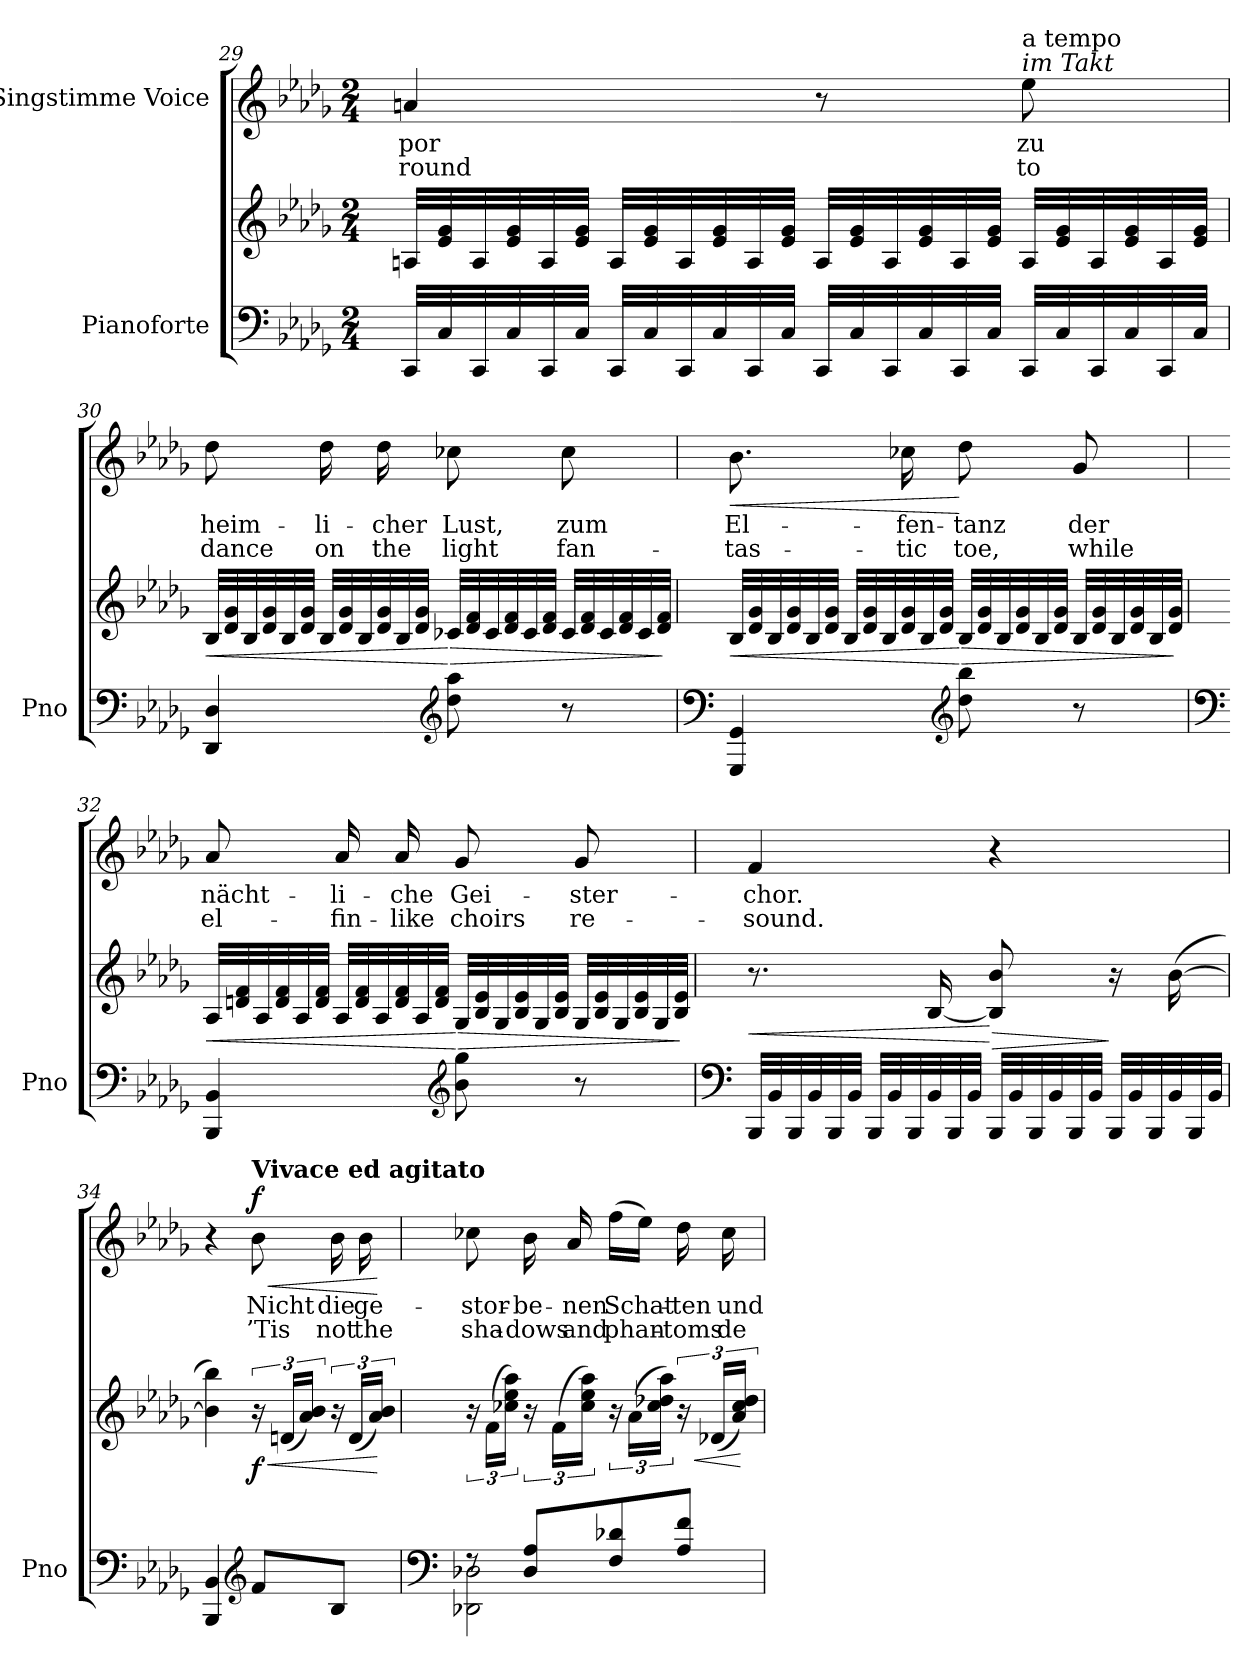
**kern	**kern	**dynam	**kern	**text	**text	**dynam
*part2	*part2	*part2	*part1	*part1	*part1	*part1
*staff3	*staff2	*staff2/3	*staff1	*staff1	*staff1	*staff1
*I"Pianoforte	*	*	*I"Singstimme Voice	*	*	*
*I'Pno	*	*	*	*	*	*
*clefF4	*clefG2	*	*clefG2	*	*	*
*k[b-e-a-d-g-]	*k[b-e-a-d-g-]	*	*k[b-e-a-d-g-]	*	*	*
*M2/4	*M2/4	*	*M2/4	*	*	*
*Xtuplet	*Xtuplet	*	*	*	*	*
=29	=29	=29	=29	=29	=29	=29
!	!	!	!	!LO:LY:b	!LO:LY:b	!
48CC/LLL	48An/LLL	.	4an/	-por	-round	.
48C/	48e-/ 48g-/	.	.	.	.	.
48CC/	48A/	.	.	.	.	.
48C/	48e-/ 48g-/	.	.	.	.	.
48CC/	48A/	.	.	.	.	.
48C/JJJ	48e-/ 48g-/JJJ	.	.	.	.	.
48CC/LLL	48A/LLL	.	.	.	.	.
48C/	48e-/ 48g-/	.	.	.	.	.
48CC/	48A/	.	.	.	.	.
48C/	48e-/ 48g-/	.	.	.	.	.
48CC/	48A/	.	.	.	.	.
48C/JJJ	48e-/ 48g-/JJJ	.	.	.	.	.
48CC/LLL	48A/LLL	.	8r	.	.	.
48C/	48e-/ 48g-/	.	.	.	.	.
48CC/	48A/	.	.	.	.	.
48C/	48e-/ 48g-/	.	.	.	.	.
48CC/	48A/	.	.	.	.	.
48C/JJJ	48e-/ 48g-/JJJ	.	.	.	.	.
*	*	*	*MM63	*	*	*
!	!	!	!LO:TX:a:i:t=im Takt	!	!	!
!	!	!	!LO:TX:a:t=a tempo	!	!	!
!	!	!	!	!LO:LY:b	!LO:LY:b	!
48CC/LLL	48A/LLL	.	8ee-\	zu	to	.
48C/	48e-/ 48g-/	.	.	.	.	.
48CC/	48A/	.	.	.	.	.
48C/	48e-/ 48g-/	.	.	.	.	.
48CC/	48A/	.	.	.	.	.
48C/JJJ	48e-/ 48g-/JJJ	.	.	.	.	.
!!LO:LB:g=z
=30	=30	=30	=30	=30	=30	=30
!	!	!LO:HP:b	!	!LO:LY:b	!LO:LY:b	!
4DD-/ 4D-/	48B-/LLL	<	8dd-\	heim-	dance	.
.	48d-/ 48g-/	.	.	.	.	.
.	48B-/	.	.	.	.	.
.	48d-/ 48g-/	.	.	.	.	.
.	48B-/	.	.	.	.	.
.	48d-/ 48g-/JJJ	.	.	.	.	.
!	!	!	!	!LO:LY:b	!LO:LY:b	!
.	48B-/LLL	.	16dd-\	-li-	on	.
.	48d-/ 48g-/	.	.	.	.	.
.	48B-/	.	.	.	.	.
!	!	!	!	!LO:LY:b	!LO:LY:b	!
.	48d-/ 48g-/	.	16dd-\	-cher	the	.
.	48B-/	.	.	.	.	.
.	48d-/ 48g-/JJJ	.	.	.	.	.
*clefG2	*	*	*	*	*	*
!	!	!LO:HP:n=1:b	!	!LO:LY:b	!LO:LY:b	!
8dd-\ 8aa-\	48c-X/LLL	[ >	8cc-X\	Lust,	light	.
.	48d-/ 48f/	.	.	.	.	.
.	48c-/	.	.	.	.	.
.	48d-/ 48f/	.	.	.	.	.
.	48c-/	.	.	.	.	.
.	48d-/ 48f/JJJ	.	.	.	.	.
!	!	!	!	!LO:LY:b	!LO:LY:b	!
8r	48c-/LLL	.	8cc-\	zum	fan-	.
.	48d-/ 48f/	.	.	.	.	.
.	48c-/	.	.	.	.	.
.	48d-/ 48f/	.	.	.	.	.
.	48c-/	.	.	.	.	.
.	48d-/ 48f/JJJ	.	.	.	.	.
.	.	]	.	.	.	.
=31	=31	=31	=31	=31	=31	=31
*clefF4	*	*	*	*	*	*
!	!	!LO:HP:b	!	!LO:LY:b	!LO:LY:b	!LO:HP:b
4GGG-/ 4GG-/	48B-/LLL	<	8.b-\	El-	-tas-	<
.	48d-/ 48g-/	.	.	.	.	.
.	48B-/	.	.	.	.	.
.	48d-/ 48g-/	.	.	.	.	.
.	48B-/	.	.	.	.	.
.	48d-/ 48g-/JJJ	.	.	.	.	.
.	48B-/LLL	.	.	.	.	.
.	48d-/ 48g-/	.	.	.	.	.
.	48B-/	.	.	.	.	.
!	!	!	!	!LO:LY:b	!LO:LY:b	!
.	48d-/ 48g-/	.	16cc-X\	-fen-	-tic	.
.	48B-/	.	.	.	.	.
.	48d-/ 48g-/JJJ	.	.	.	.	.
*clefG2	*	*	*	*	*	*
!	!	!LO:HP:n=1:b	!	!LO:LY:b	!LO:LY:b	!
8dd-\ 8bb-\	48B-/LLL	[ >	8dd-\	-tanz	toe,	[
.	48d-/ 48g-/	.	.	.	.	.
.	48B-/	.	.	.	.	.
.	48d-/ 48g-/	.	.	.	.	.
.	48B-/	.	.	.	.	.
.	48d-/ 48g-/JJJ	.	.	.	.	.
!	!	!	!	!LO:LY:b	!LO:LY:b	!
8r	48B-/LLL	.	8g-/	der	while	.
.	48d-/ 48g-/	.	.	.	.	.
.	48B-/	.	.	.	.	.
.	48d-/ 48g-/	.	.	.	.	.
.	48B-/	.	.	.	.	.
.	48d-/ 48g-/JJJ	.	.	.	.	.
.	.	]	.	.	.	.
!!LO:LB:g=z
=32	=32	=32	=32	=32	=32	=32
*clefF4	*	*	*	*	*	*
!	!	!LO:HP:b	!	!LO:LY:b	!LO:LY:b	!
4BBB-/ 4BB-/	48A-/LLL	<	8a-/	nächt-	el-	.
.	48dn/ 48f/	.	.	.	.	.
.	48A-/	.	.	.	.	.
.	48d/ 48f/	.	.	.	.	.
.	48A-/	.	.	.	.	.
.	48d/ 48f/JJJ	.	.	.	.	.
!	!	!	!	!LO:LY:b	!LO:LY:b	!
.	48A-/LLL	.	16a-/	-li-	-fin-	.
.	48d/ 48f/	.	.	.	.	.
.	48A-/	.	.	.	.	.
!	!	!	!	!LO:LY:b	!LO:LY:b	!
.	48d/ 48f/	.	16a-/	-che	-like	.
.	48A-/	.	.	.	.	.
.	48d/ 48f/JJJ	.	.	.	.	.
*clefG2	*	*	*	*	*	*
!	!	!LO:HP:n=1:b	!	!LO:LY:b	!LO:LY:b	!
8b-\ 8gg-\	48G-/LLL	[ >	8g-/	Gei-	choirs	.
.	48B-/ 48e-/	.	.	.	.	.
.	48G-/	.	.	.	.	.
.	48B-/ 48e-/	.	.	.	.	.
.	48G-/	.	.	.	.	.
.	48B-/ 48e-/JJJ	.	.	.	.	.
!	!	!	!	!LO:LY:b	!LO:LY:b	!
8r	48G-/LLL	.	8g-/	-ster-	re-	.
.	48B-/ 48e-/	.	.	.	.	.
.	48G-/	.	.	.	.	.
.	48B-/ 48e-/	.	.	.	.	.
.	48G-/	.	.	.	.	.
.	48B-/ 48e-/JJJ	.	.	.	.	.
.	.	]	.	.	.	.
=33	=33	=33	=33	=33	=33	=33
*clefF4	*	*	*	*	*	*
!	!	!LO:HP:b	!	!LO:LY:b	!LO:LY:b	!
48BBB-/LLL	8.r	<	4f/	-chor.	-sound.	.
48BB-/	.	.	.	.	.	.
48BBB-/	.	.	.	.	.	.
48BB-/	.	.	.	.	.	.
48BBB-/	.	.	.	.	.	.
48BB-/JJJ	.	.	.	.	.	.
48BBB-/LLL	.	.	.	.	.	.
48BB-/	.	.	.	.	.	.
48BBB-/	.	.	.	.	.	.
48BB-/	[16B-/	.	.	.	.	.
48BBB-/	.	.	.	.	.	.
48BB-/JJJ	.	.	.	.	.	.
!	!	!LO:HP:n=1:b	!	!	!	!
48BBB-/LLL	8B-/] 8b-/	[ >	4r	.	.	.
48BB-/	.	.	.	.	.	.
48BBB-/	.	.	.	.	.	.
48BB-/	.	.	.	.	.	.
48BBB-/	.	.	.	.	.	.
48BB-/JJJ	.	.	.	.	.	.
48BBB-/LLL	16r	]	.	.	.	.
48BB-/	.	.	.	.	.	.
48BBB-/	.	.	.	.	.	.
48BB-/	(>[16b-\	.	.	.	.	.
48BBB-/	.	.	.	.	.	.
48BB-/JJJ	.	.	.	.	.	.
!!LO:LB:g=z
=34	=34	=34	=34	=34	=34	=34
4BBB-/ 4BB-/	4b-\] 4bb-\)	.	4r	.	.	.
*clefG2	*	*	*	*	*	*
*	*tuplet	*	*	*	*	*
!	!	!	!LO:TX:a:B:t=Vivace ed agitato	!	!	!
!	!	!LO:DY:b	!	!LO:LY:b	!LO:LY:b	!LO:HP:b
!	!	!	!	!	!	!LO:DY:n=1:a
8f/L	24r	f	8b-\	Nicht	’Tis	< f
!	!	!LO:HP:b	!	!	!	!
.	(<24dn/LL	<	.	.	.	.
.	24a-/ 24b-/JJ)	.	.	.	.	.
!	!	!	!	!LO:LY:b	!LO:LY:b	!
8B-/J	24r	.	16b-\	die	not	.
.	(<24d/LL	.	.	.	.	.
!	!	!	!	!LO:LY:b	!LO:LY:b	!
.	.	.	16b-\	ge-	the	.
.	24a-/ 24b-/JJ)	.	.	.	.	.
.	.	[	.	.	.	[
=35	=35	=35	=35	=35	=35	=35
*clefF4	*	*	*	*	*	*
*^	*	*	*	*	*	*
!	!	!	!	!	!LO:LY:b	!LO:LY:b	!
8rF	2DD-X\ 2D-X\	24r	.	8cc-X\	-stor-	sha-	.
.	.	(>24f\LL	.	.	.	.	.
.	.	24cc-X\ 24ee-\ 24aa-\JJ)	.	.	.	.	.
!	!	!	!	!	!LO:LY:b	!LO:LY:b	!
8D-/ 8A-/L	.	24r	.	16b-\	-be-	-dows	.
.	.	(>24f\LL	.	.	.	.	.
!	!	!	!	!	!LO:LY:b	!LO:LY:b	!
.	.	.	.	16a-/	-nen	and	.
.	.	24cc-\ 24ee-\ 24aa-\JJ)	.	.	.	.	.
!	!	!	!	!	!LO:LY:b	!LO:LY:b	!
8F/ 8d-X/	.	24r	.	(>16ff\LL	Schat-	phan-	.
.	.	(>24a-\LL	.	.	.	.	.
.	.	.	.	16ee-\JJ)	.	.	.
.	.	24cc-\ 24dd-X\ 24aa-\JJ)	.	.	.	.	.
!	!	!	!	!	!LO:LY:b	!LO:LY:b	!
8A-/ 8f/J	.	24r	.	16dd-\	-ten	-toms	.
!	!	!	!LO:HP:b	!	!	!	!
.	.	(<24d-X/LL	<	.	.	.	.
!	!	!	!	!	!LO:LY:b	!LO:LY:b	!
.	.	.	.	16cc-\	und	de-	.
.	.	24a-/ 24cc-/ 24dd-/JJ)	.	.	.	.	.
*v	*v	*	*	*	*	*	*
.	.	[	.	.	.	.
=	=	=	=	=	=	=
*-	*-	*-	*-	*-	*-	*-
